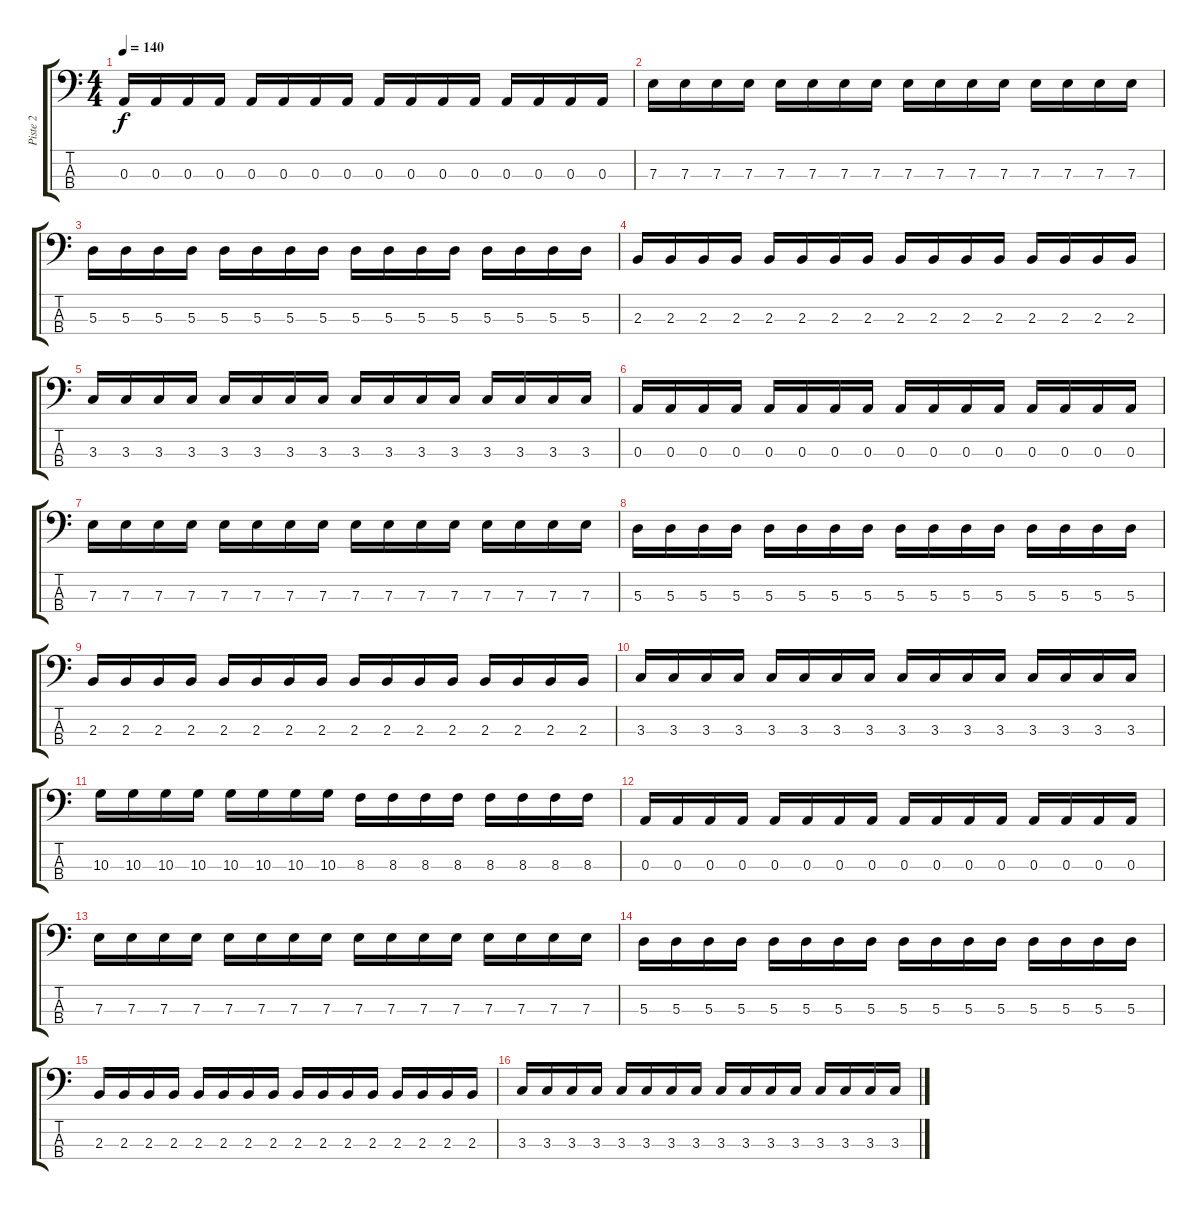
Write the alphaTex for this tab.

\track ("Piste 2" "Piste 2") {instrument electricbasspick}
\staff {score tabs}
\tuning (G2 D2 A1 E1) {hide}
\ts (4 4)
\tempo 140
\clef f4
\ks c
0.3.16{dy f instrument electricbasspick} 0.3.16 0.3.16 0.3.16 0.3.16 0.3.16 0.3.16 0.3.16 0.3.16 0.3.16 0.3.16 0.3.16 0.3.16 0.3.16 0.3.16 0.3.16 |
7.3.16 7.3.16 7.3.16 7.3.16 7.3.16 7.3.16 7.3.16 7.3.16 7.3.16 7.3.16 7.3.16 7.3.16 7.3.16 7.3.16 7.3.16 7.3.16 |
5.3.16 5.3.16 5.3.16 5.3.16 5.3.16 5.3.16 5.3.16 5.3.16 5.3.16 5.3.16 5.3.16 5.3.16 5.3.16 5.3.16 5.3.16 5.3.16 |
2.3.16 2.3.16 2.3.16 2.3.16 2.3.16 2.3.16 2.3.16 2.3.16 2.3.16 2.3.16 2.3.16 2.3.16 2.3.16 2.3.16 2.3.16 2.3.16 |
3.3.16 3.3.16 3.3.16 3.3.16 3.3.16 3.3.16 3.3.16 3.3.16 3.3.16 3.3.16 3.3.16 3.3.16 3.3.16 3.3.16 3.3.16 3.3.16 |
0.3.16 0.3.16 0.3.16 0.3.16 0.3.16 0.3.16 0.3.16 0.3.16 0.3.16 0.3.16 0.3.16 0.3.16 0.3.16 0.3.16 0.3.16 0.3.16 |
7.3.16 7.3.16 7.3.16 7.3.16 7.3.16 7.3.16 7.3.16 7.3.16 7.3.16 7.3.16 7.3.16 7.3.16 7.3.16 7.3.16 7.3.16 7.3.16 |
5.3.16 5.3.16 5.3.16 5.3.16 5.3.16 5.3.16 5.3.16 5.3.16 5.3.16 5.3.16 5.3.16 5.3.16 5.3.16 5.3.16 5.3.16 5.3.16 |
2.3.16 2.3.16 2.3.16 2.3.16 2.3.16 2.3.16 2.3.16 2.3.16 2.3.16 2.3.16 2.3.16 2.3.16 2.3.16 2.3.16 2.3.16 2.3.16 |
3.3.16 3.3.16 3.3.16 3.3.16 3.3.16 3.3.16 3.3.16 3.3.16 3.3.16 3.3.16 3.3.16 3.3.16 3.3.16 3.3.16 3.3.16 3.3.16 |
10.3.16 10.3.16 10.3.16 10.3.16 10.3.16 10.3.16 10.3.16 10.3.16 8.3.16 8.3.16 8.3.16 8.3.16 8.3.16 8.3.16 8.3.16 8.3.16 |
0.3.16 0.3.16 0.3.16 0.3.16 0.3.16 0.3.16 0.3.16 0.3.16 0.3.16 0.3.16 0.3.16 0.3.16 0.3.16 0.3.16 0.3.16 0.3.16 |
7.3.16 7.3.16 7.3.16 7.3.16 7.3.16 7.3.16 7.3.16 7.3.16 7.3.16 7.3.16 7.3.16 7.3.16 7.3.16 7.3.16 7.3.16 7.3.16 |
5.3.16 5.3.16 5.3.16 5.3.16 5.3.16 5.3.16 5.3.16 5.3.16 5.3.16 5.3.16 5.3.16 5.3.16 5.3.16 5.3.16 5.3.16 5.3.16 |
2.3.16 2.3.16 2.3.16 2.3.16 2.3.16 2.3.16 2.3.16 2.3.16 2.3.16 2.3.16 2.3.16 2.3.16 2.3.16 2.3.16 2.3.16 2.3.16 |
3.3.16 3.3.16 3.3.16 3.3.16 3.3.16 3.3.16 3.3.16 3.3.16 3.3.16 3.3.16 3.3.16 3.3.16 3.3.16 3.3.16 3.3.16 3.3.16
